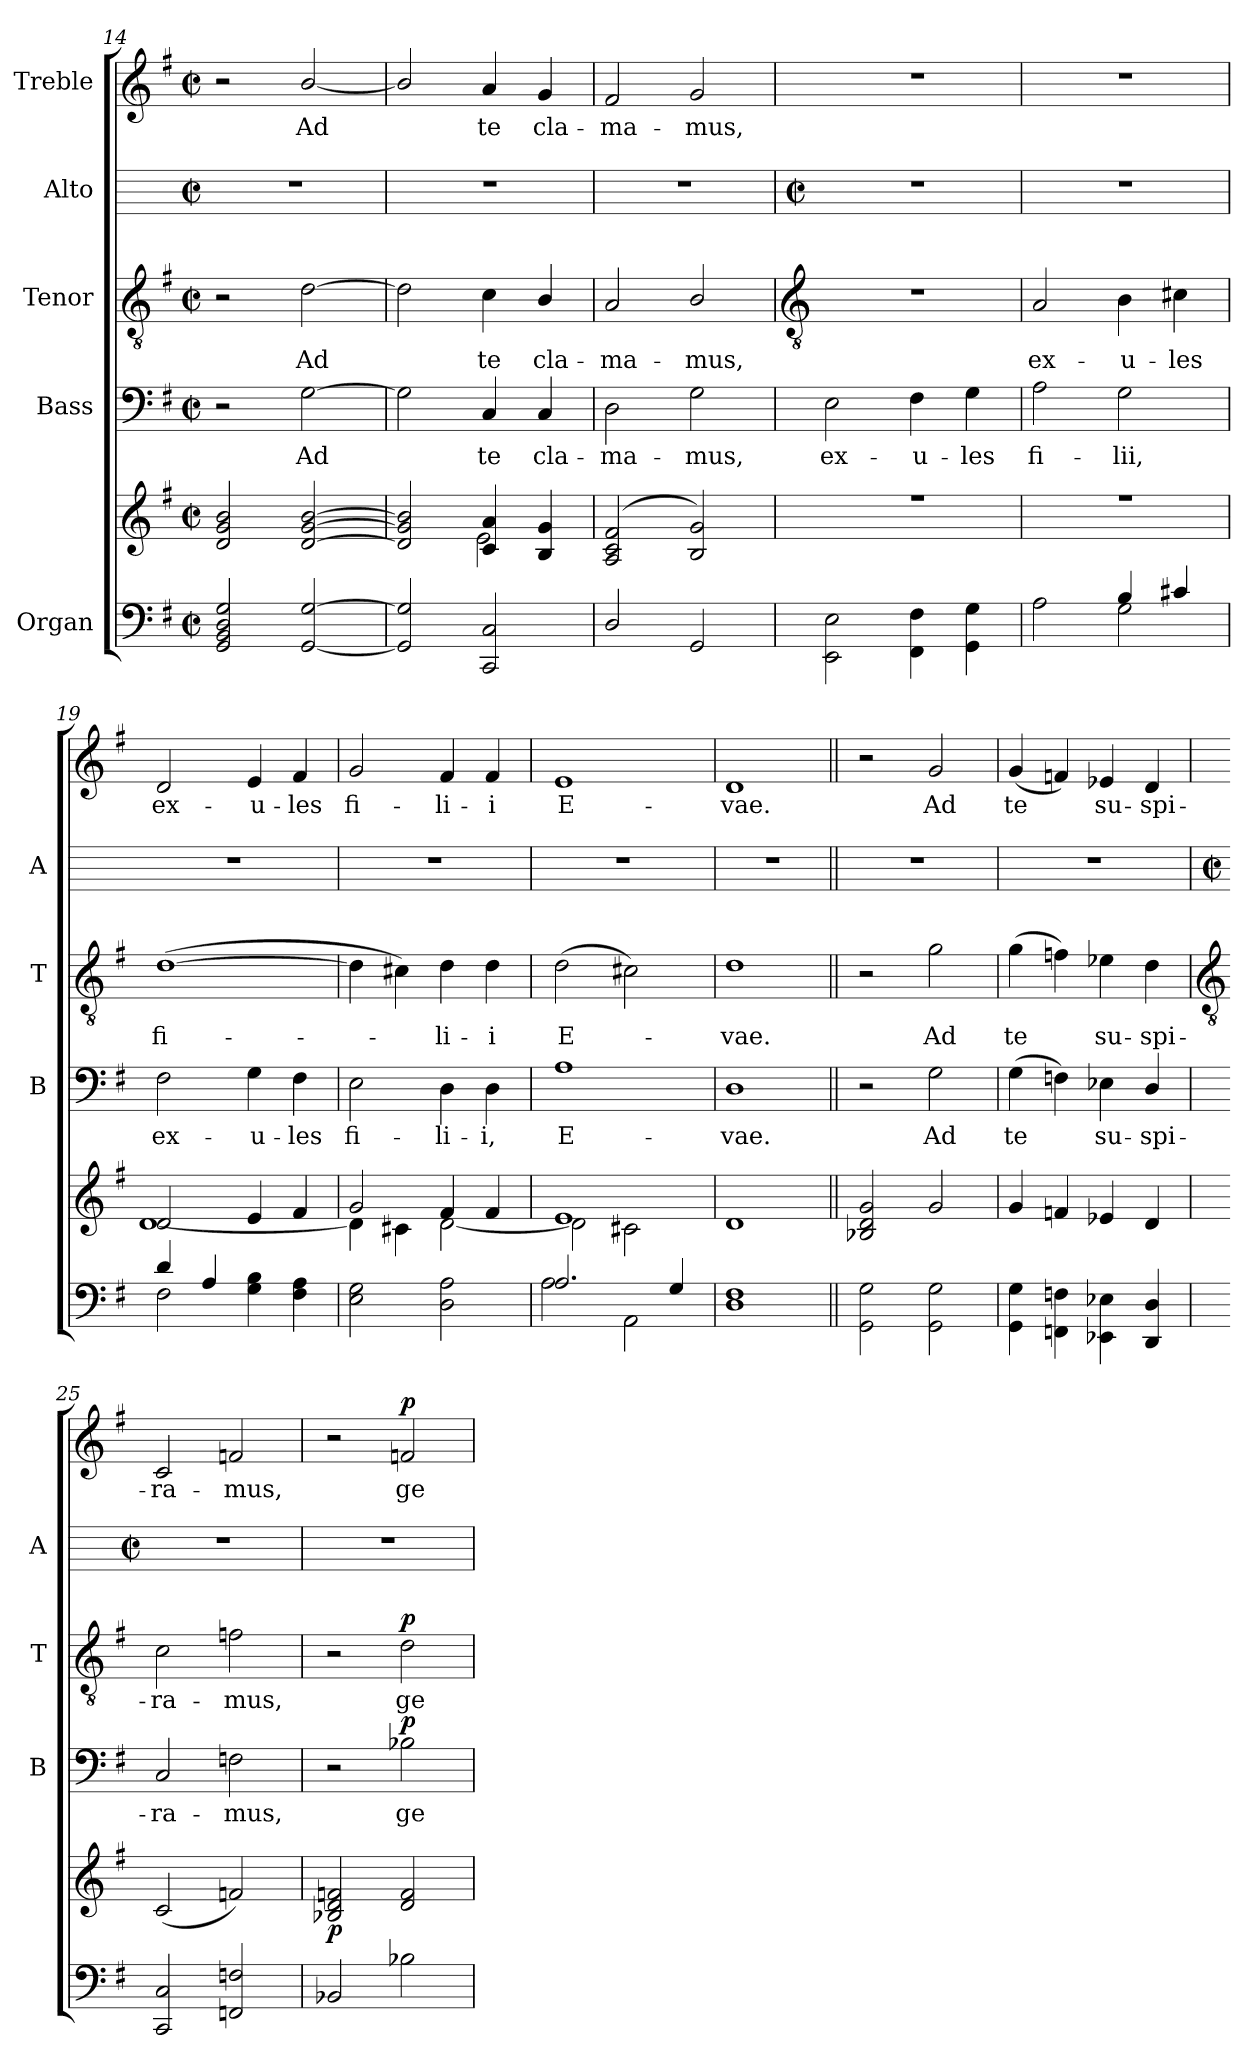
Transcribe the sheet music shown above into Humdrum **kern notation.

**kern	**kern	**dynam	**kern	**text	**dynam	**kern	**text	**dynam	**kern	**kern	**text	**dynam
*part5	*part5	*part5	*part4	*part4	*part4	*part3	*part3	*part3	*part2	*part1	*part1	*part1
*staff6	*staff5	*staff5/6	*staff4	*staff4	*staff4	*staff3	*staff3	*staff3	*staff2	*staff1	*staff1	*staff1
*I"Organ	*	*	*I"Bass	*	*	*I"Tenor	*	*	*I"Alto	*I"Treble	*	*
*	*	*	*I'B	*	*	*I'T	*	*	*I'A	*	*	*
*clefF4	*clefG2	*	*clefF4	*	*	*clefGv2	*	*	*	*clefG2	*	*
*k[f#]	*k[f#]	*	*k[f#]	*	*	*k[f#]	*	*	*	*k[f#]	*	*
*G:	*G:	*	*G:	*	*	*G:	*	*	*	*G:	*	*
*M2/2	*M2/2	*	*M2/2	*	*	*M2/2	*	*	*M2/2	*M2/2	*	*
*met(c|)	*met(c|)	*	*met(c|)	*	*	*met(c|)	*	*	*met(c|)	*met(c|)	*	*
=14	=14	=14	=14	=14	=14	=14	=14	=14	=14	=14	=14	=14
*	*^	*	*	*	*	*	*	*	*	*	*	*
2GG 2BB 2D 2G	2d 2g 2b	1ryy	.	2r	.	.	2r	.	.	1r	2r	.	.
!	!	!	!	!	!LO:LY:b	!	!	!LO:LY:b	!	!	!	!LO:LY:b	!
[2GG [2G	[2d [2g [2b	.	.	[2G	Ad	.	[2d	Ad	.	.	[2b/	Ad	.
=15	=15	=15	=15	=15	=15	=15	=15	=15	=15	=15	=15	=15	=15
2GG] 2G]	2d] 2g] 2b]	2ryy	.	2G]	.	.	2d]	.	.	1r	2b/]	.	.
!	!	!	!	!	!LO:LY:b	!	!	!LO:LY:b	!	!	!	!LO:LY:b	!
2CC 2C	4c 4a	2e\	.	4C	te	.	4c	te	.	.	4a	te	.
!	!	!	!	!	!LO:LY:b	!	!	!LO:LY:b	!	!	!	!LO:LY:b	!
.	4B 4g	.	.	4C	cla-	.	4B/	cla-	.	.	4g	cla-	.
=16	=16	=16	=16	=16	=16	=16	=16	=16	=16	=16	=16	=16	=16
!	!	!	!	!	!LO:LY:b	!	!	!LO:LY:b	!	!	!	!LO:LY:b	!
2D/	(<2A 2c 2f#	1ryy	.	2D	-ma-	.	2A	-ma-	.	1r	2f#	-ma-	.
!	!	!	!	!	!LO:LY:b	!	!	!LO:LY:b	!	!	!	!LO:LY:b	!
2GG	2B 2g)	.	.	2G	-mus,	.	2B/	-mus,	.	.	2g	-mus,	.
!!LO:LB:g=z
=17	=17	=17	=17	=17	=17	=17	=17	=17	=17	=17	=17	=17	=17
*	*	*	*	*	*	*	*clefGv2	*	*	*	*	*	*
*	*	*	*	*	*	*	*	*	*	*M2/2	*	*	*
*	*	*	*	*	*	*	*	*	*	*met(c|)	*	*	*
*^	*	*	*	*	*	*	*	*	*	*	*	*	*
!	!	!	!	!	!	!LO:LY:b	!	!	!	!	!	!	!	!
1ryy	2EE 2E	1r	1ryy	.	2E	ex-	.	1r	.	.	1r	1r	.	.
!	!	!	!	!	!	!LO:LY:b	!	!	!	!	!	!	!	!
.	4FF# 4F#	.	.	.	4F#	-u-	.	.	.	.	.	.	.	.
!	!	!	!	!	!	!LO:LY:b	!	!	!	!	!	!	!	!
.	4GG 4G	.	.	.	4G	-les	.	.	.	.	.	.	.	.
=18	=18	=18	=18	=18	=18	=18	=18	=18	=18	=18	=18	=18	=18	=18
!	!	!	!	!	!	!LO:LY:b	!	!	!LO:LY:b	!	!	!	!	!
2ryy	2A	1r	1ryy	.	2A	fi-	.	2A	ex-	.	1r	1r	.	.
!	!	!	!	!	!	!LO:LY:b	!	!	!LO:LY:b	!	!	!	!	!
4B/	2G	.	.	.	2G	-lii,	.	4B	-u-	.	.	.	.	.
!	!	!	!	!	!	!	!	!	!LO:LY:b	!	!	!	!	!
4c#X/	.	.	.	.	.	.	.	4c#X	-les	.	.	.	.	.
=19	=19	=19	=19	=19	=19	=19	=19	=19	=19	=19	=19	=19	=19	=19
!	!	!	!	!	!	!LO:LY:b	!	!	!LO:LY:b	!	!	!	!LO:LY:b	!
4d/	2F#	2d	[1d\	.	2F#	ex-	.	(>[1d	fi-	.	1r	2d	ex-	.
4A/	.	.	.	.	.	.	.	.	.	.	.	.	.	.
!	!	!	!	!	!	!LO:LY:b	!	!	!	!	!	!	!LO:LY:b	!
2ryy	4G 4B	4e	.	.	4G	-u-	.	.	.	.	.	4e	-u-	.
!	!	!	!	!	!	!LO:LY:b	!	!	!	!	!	!	!LO:LY:b	!
.	4F# 4A	4f#	.	.	4F#	-les	.	.	.	.	.	4f#	-les	.
=20	=20	=20	=20	=20	=20	=20	=20	=20	=20	=20	=20	=20	=20	=20
!	!	!	!	!	!	!LO:LY:b	!	!	!	!	!	!	!LO:LY:b	!
1ryy	2E 2G	2g	4d\]	.	2E	fi-	.	4d]	.	.	1r	2g	fi-	.
.	.	.	4c#X\	.	.	.	.	4c#X)	.	.	.	.	.	.
!	!	!	!	!	!	!LO:LY:b	!	!	!LO:LY:b	!	!	!	!LO:LY:b	!
.	2D 2A	4f#	[2d\	.	4D	-li-	.	4d	li-	.	.	4f#	-li-	.
!	!	!	!	!	!	!LO:LY:b	!	!	!LO:LY:b	!	!	!	!LO:LY:b	!
.	.	4f#	.	.	4D	-i,	.	4d	-i	.	.	4f#	-i	.
=21	=21	=21	=21	=21	=21	=21	=21	=21	=21	=21	=21	=21	=21	=21
!	!	!	!	!	!	!LO:LY:b	!	!	!LO:LY:b	!	!	!	!LO:LY:b	!
2.A/	2A	1e	2d\]	.	1A	E-	.	(>2d	E-	.	1r	1e	E-	.
.	2AA\	.	2c#X\	.	.	.	.	2c#X)	.	.	.	.	.	.
4G/	.	.	.	.	.	.	.	.	.	.	.	.	.	.
=22	=22	=22	=22	=22	=22	=22	=22	=22	=22	=22	=22	=22	=22	=22
!	!	!	!	!	!	!LO:LY:b	!	!	!LO:LY:b	!	!	!	!LO:LY:b	!
1ryy	1D 1F#	1d	1ryy	.	1D	-vae.	.	1d	vae.	.	1r	1d	-vae.	.
=23||	=23||	=23||	=23||	=23||	=23||	=23||	=23||	=23||	=23||	=23||	=23||	=23||	=23||	=23||
1ryy	2GG 2G	2B-X 2d 2g	1ryy	.	2r	.	.	2r	.	.	1r	2r	.	.
!	!	!	!	!	!	!LO:LY:b	!	!	!LO:LY:b	!	!	!	!LO:LY:b	!
.	2GG 2G	2g	.	.	2G	Ad	.	2g	Ad	.	.	2g	Ad	.
=24	=24	=24	=24	=24	=24	=24	=24	=24	=24	=24	=24	=24	=24	=24
!	!	!	!	!	!	!LO:LY:b	!	!	!LO:LY:b	!	!	!	!LO:LY:b	!
1ryy	4GG 4G	4g	1ryy	.	(>4G	te	.	(>4g	te	.	1r	(<4g	te	.
.	4FFn 4Fn	4fn	.	.	4Fn)	.	.	4fn)	.	.	.	4fn)	.	.
!	!	!	!	!	!	!LO:LY:b	!	!	!LO:LY:b	!	!	!	!LO:LY:b	!
.	4EE-X 4E-X	4e-X	.	.	4E-X	su-	.	4e-X	su-	.	.	4e-X	su-	.
!	!	!	!	!	!	!LO:LY:b	!	!	!LO:LY:b	!	!	!	!LO:LY:b	!
.	4DD/ 4D/	4d	.	.	4D/	-spi-	.	4d	-spi-	.	.	4d	-spi-	.
*v	*v	*	*	*	*	*	*	*	*	*	*	*	*	*
*	*v	*v	*	*	*	*	*	*	*	*	*	*	*
!!LO:LB:g=z
=25	=25	=25	=25	=25	=25	=25	=25	=25	=25	=25	=25	=25
*	*	*	*	*	*	*clefGv2	*	*	*	*	*	*
*	*	*	*	*	*	*	*	*	*M2/2	*	*	*
*	*	*	*	*	*	*	*	*	*met(c|)	*	*	*
*^	*	*	*	*	*	*	*	*	*	*	*	*
!	!	!	!	!	!LO:LY:b	!	!	!LO:LY:b	!	!	!	!LO:LY:b	!
*v	*v	*	*	*	*	*	*	*	*	*	*	*	*
2CC 2C	(<2c	.	2C	-ra-	.	2c	-ra-	.	1r	2c	-ra-	.
!	!	!	!	!LO:LY:b	!	!	!LO:LY:b	!	!	!	!LO:LY:b	!
2FFn 2Fn	2fn)	.	2Fn	-mus,	.	2fn	-mus,	.	.	2fn	-mus,	.
=26	=26	=26	=26	=26	=26	=26	=26	=26	=26	=26	=26	=26
!	!	!LO:DY:b	!	!	!	!	!	!	!	!	!	!
2BB-X	2B-X 2d 2fn	p	2r	.	.	2r	.	.	1r	2r	.	.
!	!	!	!	!LO:LY:b	!LO:DY:b	!	!LO:LY:b	!LO:DY:b	!	!	!LO:LY:b	!LO:DY:b
2B-X	2d 2f	.	2B-X	ge-	p	2d	ge-	p	.	2fn	ge-	p
=	=	=	=	=	=	=	=	=	=	=	=	=
*-	*-	*-	*-	*-	*-	*-	*-	*-	*-	*-	*-	*-
